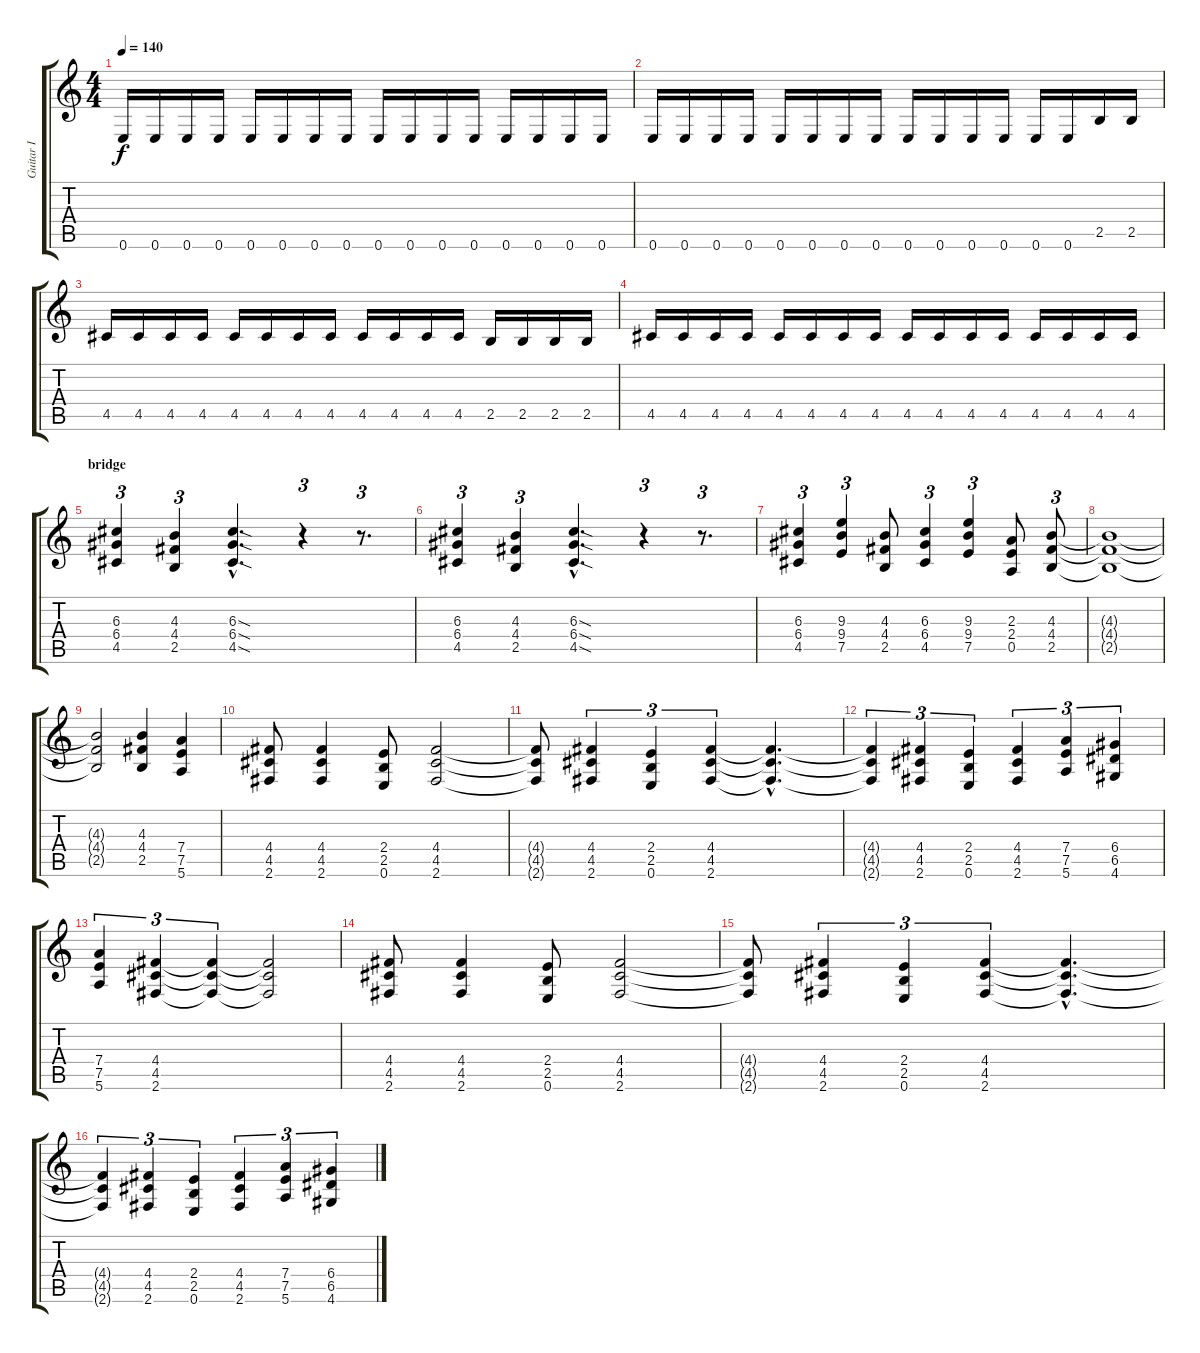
\track ("Guitar I" "Guitar I") {instrument distortionguitar}
\staff {score tabs}
\tuning (E4 B3 G3 D3 A2 E2) {hide}
\ts (4 4)
\tempo 140
\clef g2
\ks c
0.6.16{dy f} 0.6.16 0.6.16 0.6.16 0.6.16 0.6.16 0.6.16 0.6.16 0.6.16 0.6.16 0.6.16 0.6.16 0.6.16 0.6.16 0.6.16 0.6.16 |
0.6.16 0.6.16 0.6.16 0.6.16 0.6.16 0.6.16 0.6.16 0.6.16 0.6.16 0.6.16 0.6.16 0.6.16 0.6.16 0.6.16 2.5.16 2.5.16 |
4.5.16 4.5.16 4.5.16 4.5.16 4.5.16 4.5.16 4.5.16 4.5.16 4.5.16 4.5.16 4.5.16 4.5.16 2.5.16 2.5.16 2.5.16 2.5.16 |
4.5.16 4.5.16 4.5.16 4.5.16 4.5.16 4.5.16 4.5.16 4.5.16 4.5.16 4.5.16 4.5.16 4.5.16 4.5.16 4.5.16 4.5.16 4.5.16 |
\section ("" "bridge")
(6.3 6.4 4.5).4{tu (3 2) volume 16} (4.3 4.4 2.5).4{tu (3 2)} (6.3{sod hac} 6.4{sod hac} 4.5{sod hac}).4{d} r.4{tu (3 2)} r.8{d tu (3 2)} |
(6.3 6.4 4.5).4{tu (3 2)} (4.3 4.4 2.5).4{tu (3 2)} (6.3{sod hac} 6.4{sod hac} 4.5{sod hac}).4{d} r.4{tu (3 2)} r.8{d tu (3 2)} |
(6.3 6.4 4.5).4{tu (3 2)} (9.3 9.4 7.5).4{tu (3 2)} (4.3 4.4 2.5).8 (6.3 6.4 4.5).4{tu (3 2)} (9.3 9.4 7.5).4{tu (3 2)} (2.3 2.4 0.5).8 (4.3 4.4 2.5).8{tu (3 2)} |
(4.3{t} 4.4{t} 2.5{t}).1 |
(4.3{t} 4.4{t} 2.5{t}).2 (4.3 4.4 2.5).4 (7.4 7.5 5.6).4 |
(4.4 4.5 2.6).8 (4.4 4.5 2.6).4 (2.4 2.5 0.6).8 (4.4 4.5 2.6).2 |
(4.4{t} 4.5{t} 2.6{t}).8 (4.4 4.5 2.6).4{tu (3 2)} (2.4 2.5 0.6).4{tu (3 2)} (4.4 4.5 2.6).4{tu (3 2)} (4.4{hac t} 4.5{hac t} 2.6{hac t}).4{d} |
(4.4{t} 4.5{t} 2.6{t}).4{tu (3 2)} (4.4 4.5 2.6).4{tu (3 2)} (2.4 2.5 0.6).4{tu (3 2)} (4.4 4.5 2.6).4{tu (3 2)} (7.4 7.5 5.6).4{tu (3 2)} (6.4 6.5 4.6).4{tu (3 2)} |
(7.4 7.5 5.6).4{tu (3 2)} (4.4 4.5 2.6).4{tu (3 2)} (4.4{t} 4.5{t} 2.6{t}).4{tu (3 2)} (4.4{t} 4.5{t} 2.6{t}).2 |
(4.4 4.5 2.6).8 (4.4 4.5 2.6).4 (2.4 2.5 0.6).8 (4.4 4.5 2.6).2 |
(4.4{t} 4.5{t} 2.6{t}).8 (4.4 4.5 2.6).4{tu (3 2)} (2.4 2.5 0.6).4{tu (3 2)} (4.4 4.5 2.6).4{tu (3 2)} (4.4{hac t} 4.5{hac t} 2.6{hac t}).4{d} |
(4.4{t} 4.5{t} 2.6{t}).4{tu (3 2)} (4.4 4.5 2.6).4{tu (3 2)} (2.4 2.5 0.6).4{tu (3 2)} (4.4 4.5 2.6).4{tu (3 2)} (7.4 7.5 5.6).4{tu (3 2)} (6.4 6.5 4.6).4{tu (3 2)}
